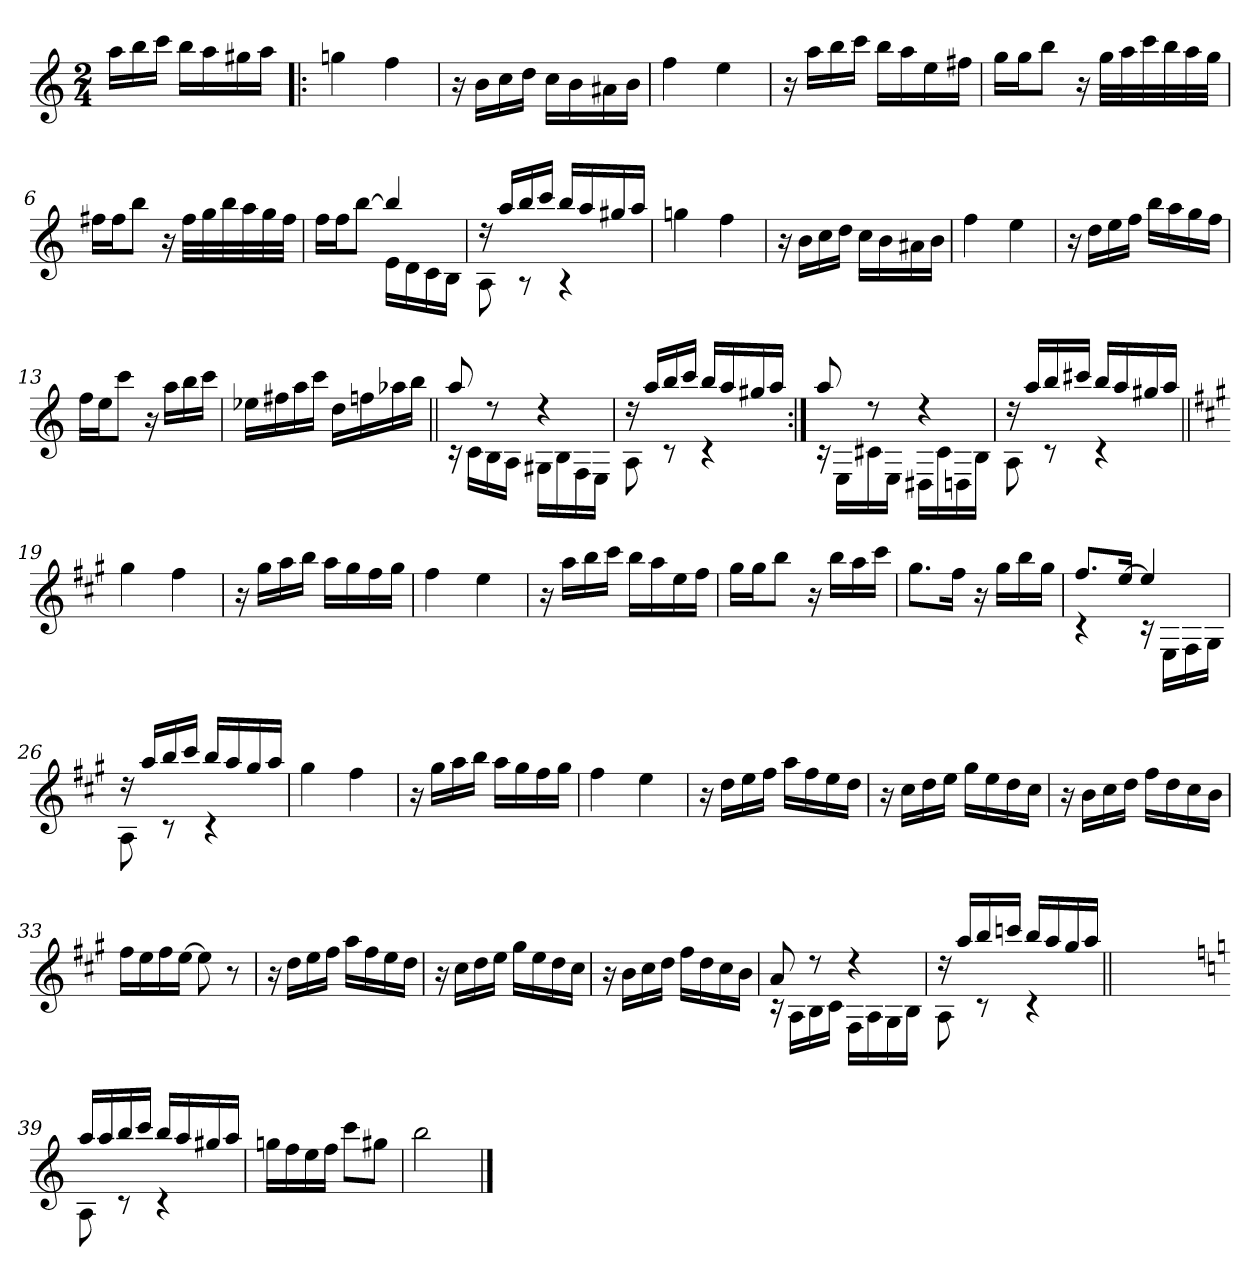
**kern
*part1
*staff1
*clefG2
*k[]
*C:
*M2/4
=
16aa\LL
16bb\
16ccc\JJ
16bb\LL
16aa\
16gg#X\
16aa\JJ
=1!|:
4ggn\
4ff\
=2
16r
16b\LL
16cc\
16dd\JJ
16cc\LL
16b\
16a#X\
16b\JJ
=3
4ff\
4ee\
=4
16r
16aa\LL
16bb\
16ccc\JJ
16bb\LL
16aa\
16ee\
16ff#X\JJ
!!LO:LB:g=z
=5
16gg\LL
16gg\J
8bb\J
16r
32gg\LLL
32aa\
32ccc\
32bb\
32aa\
32gg\JJJ
=6
16ff#X\LL
16ff#\J
8bb\J
16r
32ff#\LLL
32gg\
32bb\
32aa\
32gg\
32ff#\JJJ
=7
*^
16ff\LL	4ryy
16ff\J	.
[>8bb\J	.
4bb/]	16e\LL
.	16d\
.	16c\
.	16B\JJ
=8	=8
16rdd	8A\
16aa/LL	.
16bb/	8rA
16ccc/JJ	.
16bb/LL	4rG
16aa/	.
16gg#X/	.
16aa/JJ	.
*v	*v
=9
4ggn\
4ff\
!!LO:LB:g=z
=10
16r
16b\LL
16cc\
16dd\JJ
16cc\LL
16b\
16a#X\
16b\JJ
=11
4ff\
4ee\
=12
16r
16dd\LL
16ee\
16ff\JJ
16bb\LL
16aa\
16gg\
16ff\JJ
=13
16ff\LL
16ee\J
8ccc\J
16r
16aa\LL
16bb\
16ccc\JJ
=14
16ee-X\LL
16ff#X\
16aa\
16ccc\JJ
16dd\LL
16ffn\
16aa-X\
16bb\JJ
!!LO:LB:g=z
=15||
*^
8aa/	16rc
.	16c\LL
8rdd	16B\
.	16A\JJ
4rdd	16G#X\LL
.	16B\
.	16F\
.	16E\JJ
=16	=16
16rdd	8A\
16aa/LL	.
16bb/	8rc
16ccc/JJ	.
16bb/LL	4rc
16aa/	.
16gg#X/	.
16aa/JJ	.
=17:|!	=17:|!
8aa/	16rc
.	16E\LL
8rdd	16c#X\
.	16E\JJ
4rdd	16D#X\LL
.	16c#\
.	16Dn\
.	16B\JJ
=18	=18
16rdd	8A\
16aa/LL	.
16bb/	8rc
16ccc#X/JJ	.
16bb/LL	4rc
16aa/	.
16gg#X/	.
16aa/JJ	.
*v	*v
!!LO:LB:g=z
=19||
*k[f#c#g#]
*A:
4gg#\
4ff#\
=20
16r
16gg#\LL
16aa\
16bb\JJ
16aa\LL
16gg#\
16ff#\
16gg#\JJ
=21
4ff#\
4ee\
=22
16r
16aa\LL
16bb\
16ccc#\JJ
16bb\LL
16aa\
16ee\
16ff#\JJ
=23
16gg#\LL
16gg#\J
8bb\J
16r
16bb\LL
16aa\
16ccc#\JJ
!!LO:LB:g=z
=24
8.gg#\L
16ff#\Jk
16r
16gg#\LL
16bb\
16gg#\JJ
=25
*^
8.ff#/L	4rc
[>16ee/Jk	.
4ee/]	16rc
.	16E\LL
.	16F#\
.	16G#\JJ
=26	=26
16rdd	8A\
16aa/LL	.
16bb/	8rc
16ccc#/JJ	.
16bb/LL	4rc
16aa/	.
16gg#/	.
16aa/JJ	.
*v	*v
=27
4gg#\
4ff#\
=28
16r
16gg#\LL
16aa\
16bb\JJ
16aa\LL
16gg#\
16ff#\
16gg#\JJ
=29
4ff#\
4ee\
!!LO:LB:g=z
=30
16r
16dd\LL
16ee\
16ff#\JJ
16aa\LL
16ff#\
16ee\
16dd\JJ
=31
16r
16cc#\LL
16dd\
16ee\JJ
16gg#\LL
16ee\
16dd\
16cc#\JJ
=32
16r
16b\LL
16cc#\
16dd\JJ
16ff#\LL
16dd\
16cc#\
16b\JJ
=33
16ff#\LL
16ee\
16ff#\
[16ee\JJ
8ee\]
8r
=34
16r
16dd\LL
16ee\
16ff#\JJ
16aa\LL
16ff#\
16ee\
16dd\JJ
!!LO:LB:g=z
=35
16r
16cc#\LL
16dd\
16ee\JJ
16gg#\LL
16ee\
16dd\
16cc#\JJ
=36
16r
16b\LL
16cc#\
16dd\JJ
16ff#\LL
16dd\
16cc#\
16b\JJ
=37
*^
8a/	16rc
.	16A\LL
8rdd	16B\
.	16c#\JJ
4rdd	16F#\LL
.	16A\
.	16G#\
.	16B\JJ
=38	=38
16rdd	8A\
16aa/LL	.
16bb/	8rc
16cccn/JJ	.
16bb/LL	4rc
16aa/	.
16gg#/	.
16aa/JJ	.
*v	*v
=38X1||
*stria0
2ryy
!!LO:LB:g=z
=39-
*stria5
*k[]
*C:
*^
16aa/LL	8A\
16aa/	.
16bb/	8rc
16ccc/JJ	.
16bb/LL	4rc
16aa/	.
16gg#X/	.
16aa/JJ	.
*v	*v
=40
16ggn\LL
16ff\
16ee\
16ff\JJ
8ccc\L
8gg#X\J
=41
2bb\
==
*-
